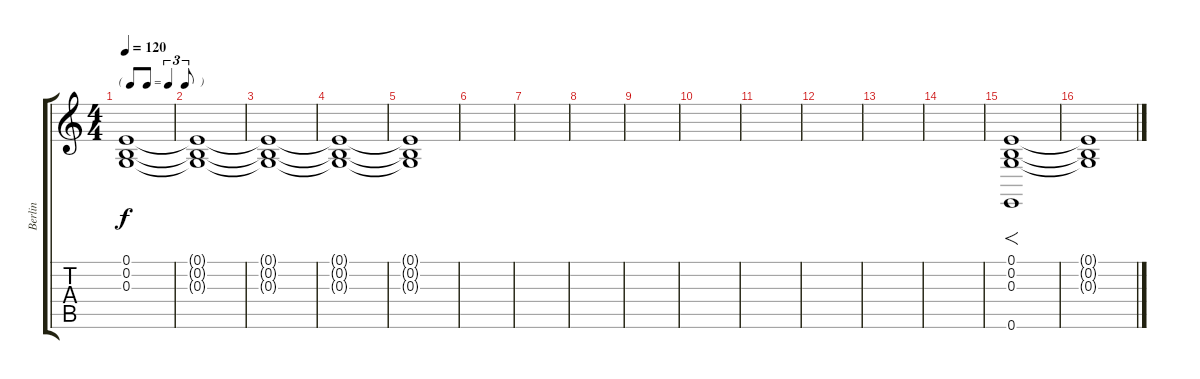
\track ("Berlin" "Berlin") {instrument applause}
\staff {score tabs}
\tuning (E4 B3 G3 D3 A2 E2) {hide}
\ts (4 4)
\tf triplet8th
\tempo 120
\clef g2
\ks c
(0.1{t} 0.2{t} 0.3{t}).1{dy f} |
(0.1{t} 0.2{t} 0.3{t}).1 |
(0.1{t} 0.2{t} 0.3{t}).1 |
(0.1{t} 0.2{t} 0.3{t}).1 |
(0.1{t} 0.2{t} 0.3{t}).1 |
|
|
|
|
|
|
|
|
|
(0.1 0.2 0.3 0.6).1{f} |
(0.1{t} 0.2{t} 0.3{t}).1
